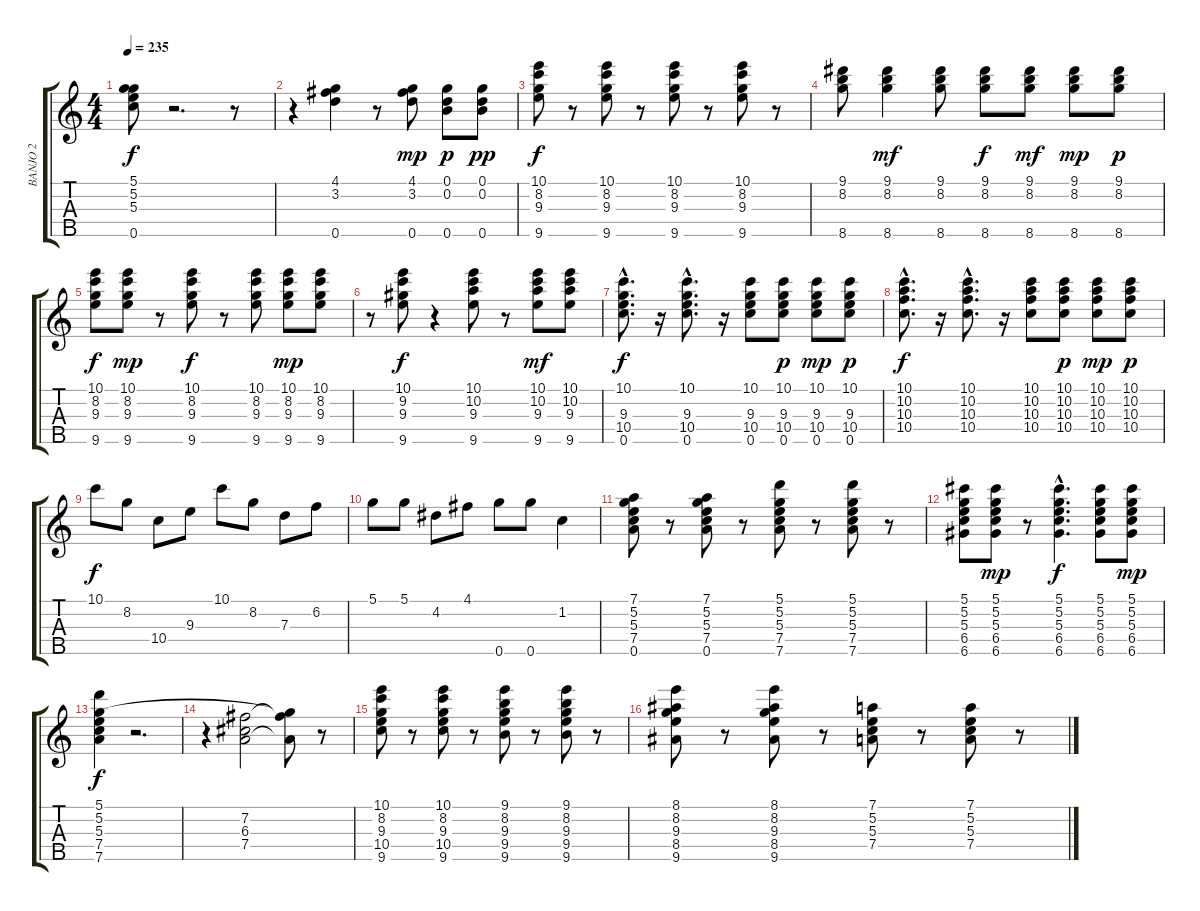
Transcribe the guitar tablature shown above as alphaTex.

\track ("BANJO 2" "BANJO 2") {instrument banjo}
\staff {score tabs}
\tuning (D4 B3 G3 D3 G4) {hide}
\displaytranspose 12
\ts (4 4)
\tempo 235
\clef g2
\ks c
(5.1 5.2 5.3 0.5).8{dy f} r.2{d} r.8 |
r.4 (4.1 3.2 0.5).4 r.8 (4.1 3.2 0.5).8{dy mp} (0.1 0.2 0.5).8{dy p} (0.1 0.2 0.5).8{dy pp} |
(10.1 8.2 9.3 9.5).8{dy f} r.8 (10.1 8.2 9.3 9.5).8 r.8 (10.1 8.2 9.3 9.5).8 r.8 (10.1 8.2 9.3 9.5).8 r.8 |
(9.1 8.2 8.5).8 (9.1 8.2 8.5).4{dy mf} (9.1 8.2 8.5).8 (9.1 8.2 8.5).8{dy f} (9.1 8.2 8.5).8{dy mf} (9.1 8.2 8.5).8{dy mp} (9.1 8.2 8.5).8{dy p} |
(10.1 8.2 9.3 9.5).8{dy f} (10.1 8.2 9.3 9.5).8{dy mp} r.8 (10.1 8.2 9.3 9.5).8{dy f} r.8 (10.1 8.2 9.3 9.5).8 (10.1 8.2 9.3 9.5).8{dy mp} (10.1 8.2 9.3 9.5).8 |
r.8 (10.1 9.2 9.3 9.5).8{dy f} r.4 (10.1 10.2 9.3 9.5).8 r.8 (10.1 10.2 9.3 9.5).8{dy mf} (10.1 10.2 9.3 9.5).8 |
(10.1{hac} 9.3{hac} 10.4{hac} 0.5{hac}).8{d dy f} r.16 (10.1{hac} 9.3{hac} 10.4{hac} 0.5{hac}).8{d} r.16 (10.1 9.3 10.4 0.5).8 (10.1 9.3 10.4 0.5).8{dy p} (10.1 9.3 10.4 0.5).8{dy mp} (10.1 9.3 10.4 0.5).8{dy p} |
(10.1{hac} 10.2{hac} 10.3{hac} 10.4{hac}).8{d dy f} r.16 (10.1{hac} 10.2{hac} 10.3{hac} 10.4{hac}).8{d} r.16 (10.1 10.2 10.3 10.4).8 (10.1 10.2 10.3 10.4).8{dy p} (10.1 10.2 10.3 10.4).8{dy mp} (10.1 10.2 10.3 10.4).8{dy p} |
10.1.8{dy f} 8.2.8 10.4.8 9.3.8 10.1.8 8.2.8 7.3.8 6.2.8 |
5.1.8 5.1.8 4.2.8 4.1.8 0.5.8 0.5.8 1.2.4 |
(7.1 5.2 5.3 7.4 0.5).8 r.8 (7.1 5.2 5.3 7.4 0.5).8 r.8 (5.1 5.2 5.3 7.4 7.5).8 r.8 (5.1 5.2 5.3 7.4 7.5).8 r.8 |
(5.1 5.2 5.3 6.4 6.5).8 (5.1 5.2 5.3 6.4 6.5).8{dy mp} r.8 (5.1{hac} 5.2{hac} 5.3{hac} 6.4{hac} 6.5{hac}).4{d dy f} (5.1 5.2 5.3 6.4 6.5).8 (5.1 5.2 5.3 6.4 6.5).8{dy mp} |
(5.1 5.2 5.3 7.4 7.5).4{dy f} r.2{d} |
r.4 (7.2 6.3 7.4).2 (5.1{t} 7.2{t} 7.4{t}).8 r.8 |
(10.1 8.2 9.3 10.4 9.5).8 r.8 (10.1 8.2 9.3 10.4 9.5).8 r.8 (9.1 8.2 9.3 9.4 9.5).8 r.8 (9.1 8.2 9.3 9.4 9.5).8 r.8 |
(8.1 8.2 9.3 8.4 9.5).8 r.8 (8.1 8.2 9.3 8.4 9.5).8 r.8 (7.1 5.2 5.3 7.4).8 r.8 (7.1 5.2 5.3 7.4).8 r.8
